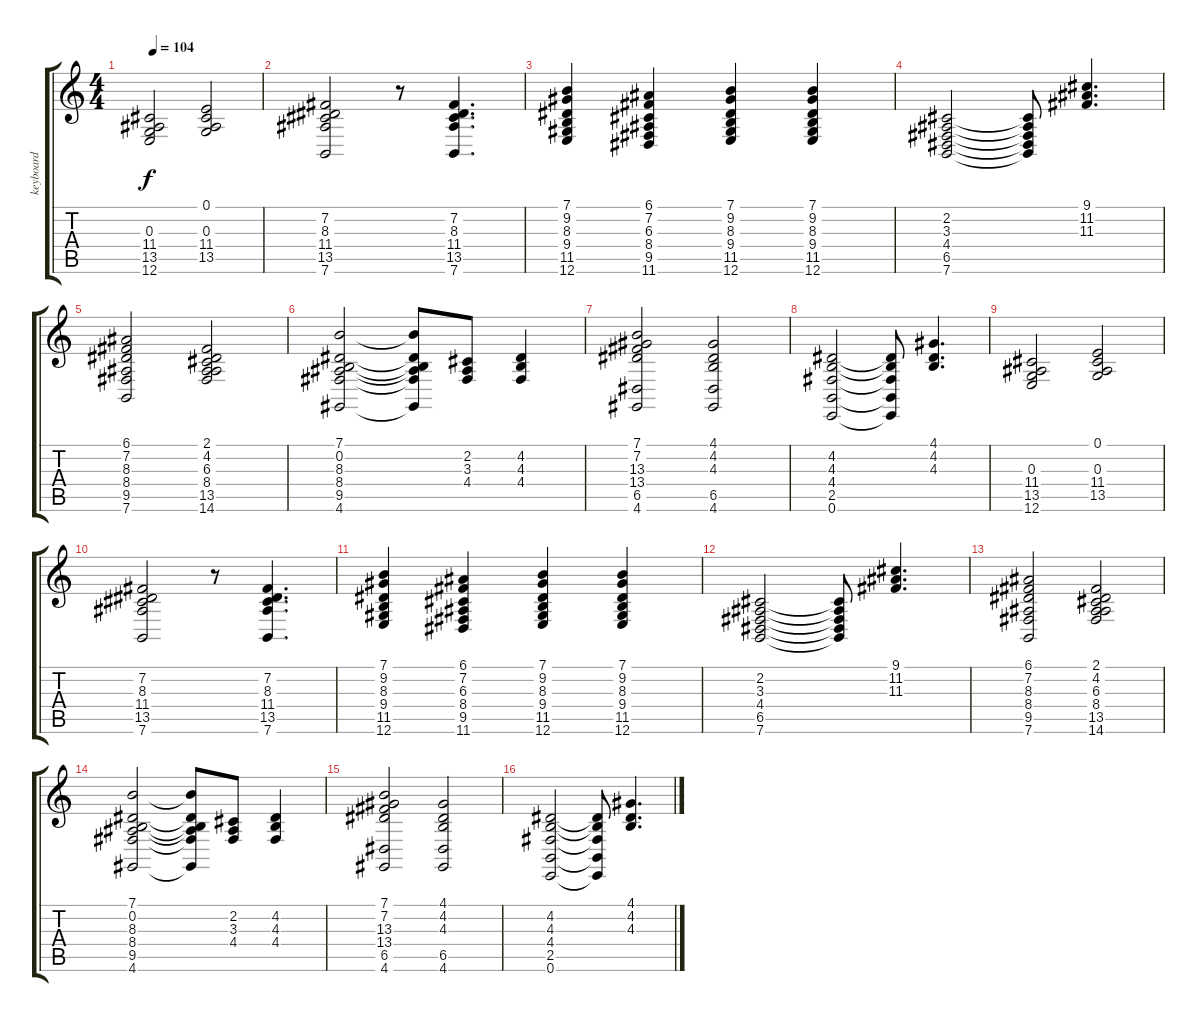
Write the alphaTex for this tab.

\track ("keyboard" "keyboard") {instrument electricpiano2}
\staff {score tabs}
\tuning (E4 B3 G3 D3 A2 E2) {hide}
\ts (4 4)
\tempo 104
\clef g2
\ks c
(0.3 11.4 13.5 12.6).2{dy f} (0.1 0.3 11.4 13.5).2 |
(7.2 8.3 11.4 13.5 7.6).2 r.8 (7.2 8.3 11.4 13.5 7.6).4{d} |
(7.1 9.2 8.3 9.4 11.5 12.6).4 (6.1 7.2 6.3 8.4 9.5 11.6).4 (7.1 9.2 8.3 9.4 11.5 12.6).4 (7.1 9.2 8.3 9.4 11.5 12.6).4 |
(2.2 3.3 4.4 6.5 7.6).2 (2.2{t} 3.3{t} 4.4{t} 6.5{t} 7.6{t}).8 (9.1 11.2 11.3).4{d} |
(6.1 7.2 8.3 8.4 9.5 7.6).2 (2.1 4.2 6.3 8.4 13.5 14.6).2 |
(7.1 0.2 8.3 8.4 9.5 4.6).2 (7.1{t} 0.2{t} 8.3{t} 8.4{t} 9.5{t} 4.6{t}).8 (2.2 3.3 4.4).8 (4.2 4.3 4.4).4 |
(7.1 7.2 13.3 13.4 6.5 4.6).2 (4.1 4.2 4.3 6.5 4.6).2 |
(4.2 4.3 4.4 2.5 0.6).2 (4.2{t} 4.3{t} 4.4{t} 2.5{t} 0.6{t}).8 (4.1 4.2 4.3).4{d} |
(0.3 11.4 13.5 12.6).2 (0.1 0.3 11.4 13.5).2 |
(7.2 8.3 11.4 13.5 7.6).2 r.8 (7.2 8.3 11.4 13.5 7.6).4{d} |
(7.1 9.2 8.3 9.4 11.5 12.6).4 (6.1 7.2 6.3 8.4 9.5 11.6).4 (7.1 9.2 8.3 9.4 11.5 12.6).4 (7.1 9.2 8.3 9.4 11.5 12.6).4 |
(2.2 3.3 4.4 6.5 7.6).2 (2.2{t} 3.3{t} 4.4{t} 6.5{t} 7.6{t}).8 (9.1 11.2 11.3).4{d} |
(6.1 7.2 8.3 8.4 9.5 7.6).2 (2.1 4.2 6.3 8.4 13.5 14.6).2 |
(7.1 0.2 8.3 8.4 9.5 4.6).2 (7.1{t} 0.2{t} 8.3{t} 8.4{t} 9.5{t} 4.6{t}).8 (2.2 3.3 4.4).8 (4.2 4.3 4.4).4 |
(7.1 7.2 13.3 13.4 6.5 4.6).2 (4.1 4.2 4.3 6.5 4.6).2 |
(4.2 4.3 4.4 2.5 0.6).2 (4.2{t} 4.3{t} 4.4{t} 2.5{t} 0.6{t}).8 (4.1 4.2 4.3).4{d}
